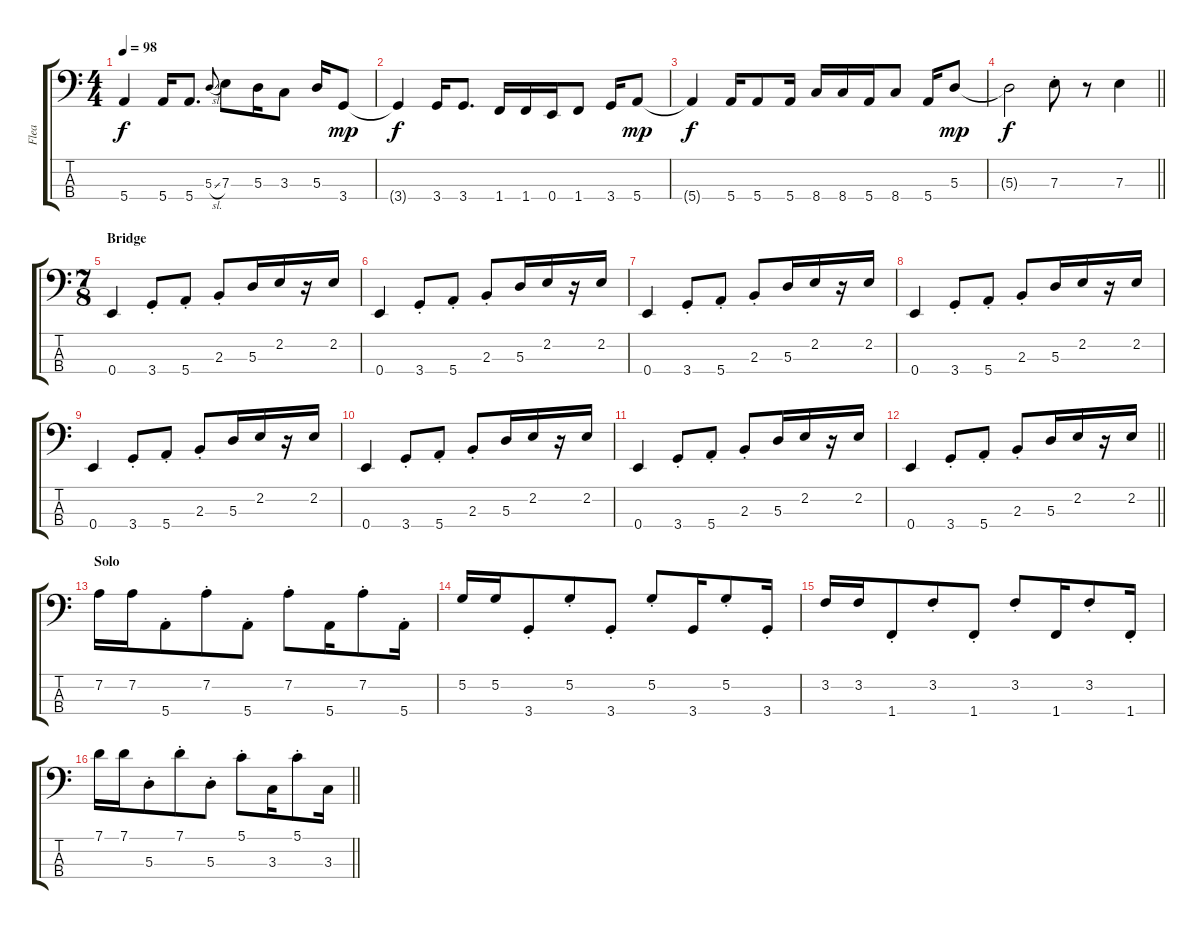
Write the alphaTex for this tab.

\track ("Flea" "Flea") {instrument electricbassfinger}
\staff {score tabs}
\tuning (G2 D2 A1 E1) {hide}
\ts (4 4)
\tempo 98
\clef f4
\ks c
5.4{t}.4{dy f} 5.4.16 5.4.8{d} 5.3{sl}.8{gr onbeat} 7.3.8 5.3.16 3.3.8 5.3.16 3.4.8{dy mp} |
3.4{t}.4{dy f} 3.4.16 3.4.8{d} 1.4.16 1.4.16 0.4.16 1.4.8 3.4.16 5.4.8{dy mp} |
5.4{t}.4{dy f} 5.4.16 5.4.8 5.4.16 8.4.16 8.4.16 5.4.16 8.4.8 5.4.16 5.3.8{dy mp} |
\barLineRight lightlight
5.3{t}.2{dy f} 7.3{st}.8 r.8 7.3.4 |
\ts (7 8)
\section ("" "Bridge")
0.4.4 3.4{st}.8 5.4{st}.8 2.3{st}.8 5.3.16 2.2.16 r.16 2.2.16 |
0.4.4 3.4{st}.8 5.4{st}.8 2.3{st}.8 5.3.16 2.2.16 r.16 2.2.16 |
0.4.4 3.4{st}.8 5.4{st}.8 2.3{st}.8 5.3.16 2.2.16 r.16 2.2.16 |
0.4.4 3.4{st}.8 5.4{st}.8 2.3{st}.8 5.3.16 2.2.16 r.16 2.2.16 |
0.4.4 3.4{st}.8 5.4{st}.8 2.3{st}.8 5.3.16 2.2.16 r.16 2.2.16 |
0.4.4 3.4{st}.8 5.4{st}.8 2.3{st}.8 5.3.16 2.2.16 r.16 2.2.16 |
0.4.4 3.4{st}.8 5.4{st}.8 2.3{st}.8 5.3.16 2.2.16 r.16 2.2.16 |
\barLineRight lightlight
0.4.4 3.4{st}.8 5.4{st}.8 2.3{st}.8 5.3.16 2.2.16 r.16 2.2.16 |
\section ("" "Solo")
7.2.16 7.2.16 5.4{st}.8 7.2{st}.8 5.4{st}.8 7.2{st}.8 5.4.16 7.2{st}.8 5.4{st}.16 |
5.2.16 5.2.16 3.4{st}.8 5.2{st}.8 3.4{st}.8 5.2{st}.8 3.4.16 5.2{st}.8 3.4{st}.16 |
3.2.16 3.2.16 1.4{st}.8 3.2{st}.8 1.4{st}.8 3.2{st}.8 1.4.16 3.2{st}.8 1.4{st}.16 |
\barLineRight lightlight
7.1.16 7.1.16 5.3{st}.8 7.1{st}.8 5.3{st}.8 5.1{st}.8 3.3.16 5.1{st}.8 3.3.16
